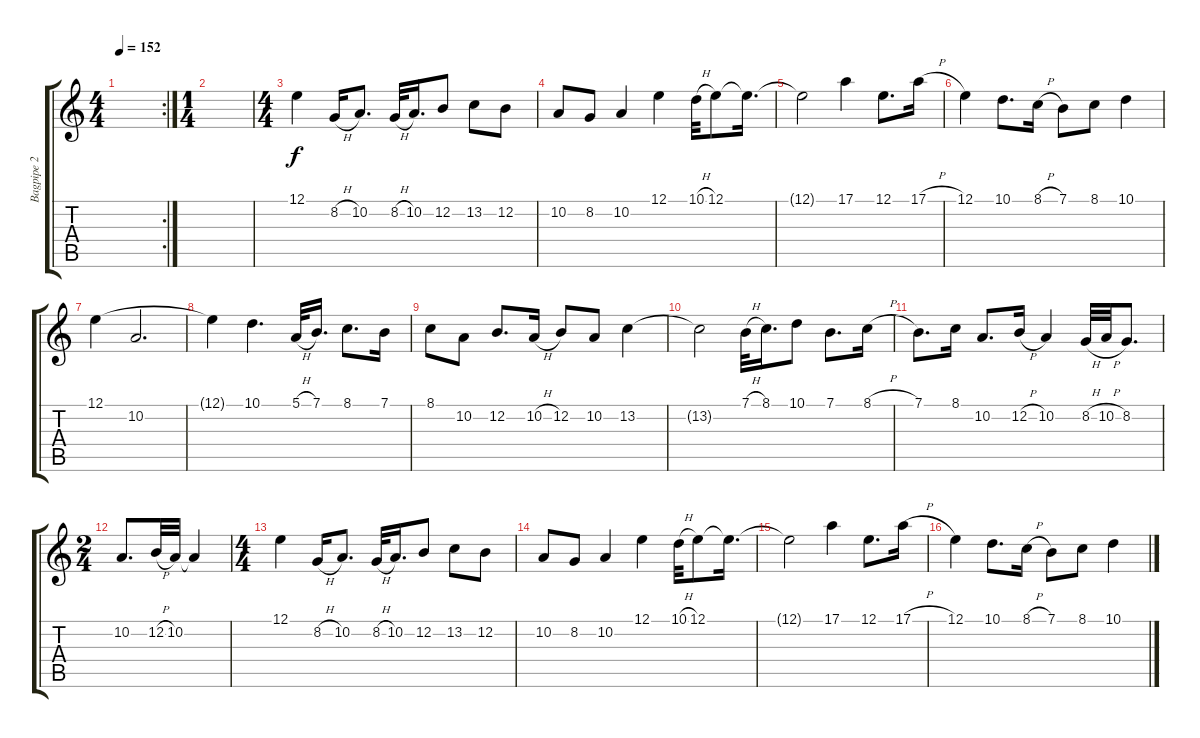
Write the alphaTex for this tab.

\track ("Bagpipe 2" "Bagpipe 2") {instrument bagpipe}
\staff {score tabs}
\tuning (E4 B3 G3 D3 A2 E2) {hide}
\rc 2
\ts (4 4)
\tempo 152
\clef g2
\ks c
|
\ts (1 4)
|
\ts (4 4)
12.1.4 8.2{h}.16 10.2.8{d} 8.2{h}.32 10.2.16{d} 12.2.8 13.2.8 12.2.8 |
10.2.8 8.2.8 10.2.4 12.1.4 10.1{h}.32 12.1.8 12.1{t}.16{d} |
12.1{t}.2 17.1.4 12.1.8{d} 17.1{h}.16 |
12.1.4 10.1.8{d} 8.1{h}.16 7.1.8 8.1.8 10.1.4 |
12.1.4 10.2.2{d} |
12.1{t}.4 10.1.4{d} 5.1{h}.32 7.1.16{d} 8.1.8{d} 7.1.16 |
8.1.8 10.2.8 12.2.8{d} 10.2{h}.16 12.2.8 10.2.8 13.2.4 |
13.2{t}.2 7.1{h}.32 8.1.16{d} 10.1.8 7.1.8{d} 8.1{h}.16 |
7.1.8{d} 8.1.16 10.2.8{d} 12.2{h}.16 10.2.4 8.2{h}.32 10.2{h}.32 8.2.8{d} |
\ts (2 4)
10.2.8{d} 12.2{h}.32 10.2.32 10.2{t}.4 |
\ts (4 4)
12.1.4 8.2{h}.16 10.2.8{d} 8.2{h}.32 10.2.16{d} 12.2.8 13.2.8 12.2.8 |
10.2.8 8.2.8 10.2.4 12.1.4 10.1{h}.32 12.1.8 12.1{t}.16{d} |
12.1{t}.2 17.1.4 12.1.8{d} 17.1{h}.16 |
12.1.4 10.1.8{d} 8.1{h}.16 7.1.8 8.1.8 10.1.4
